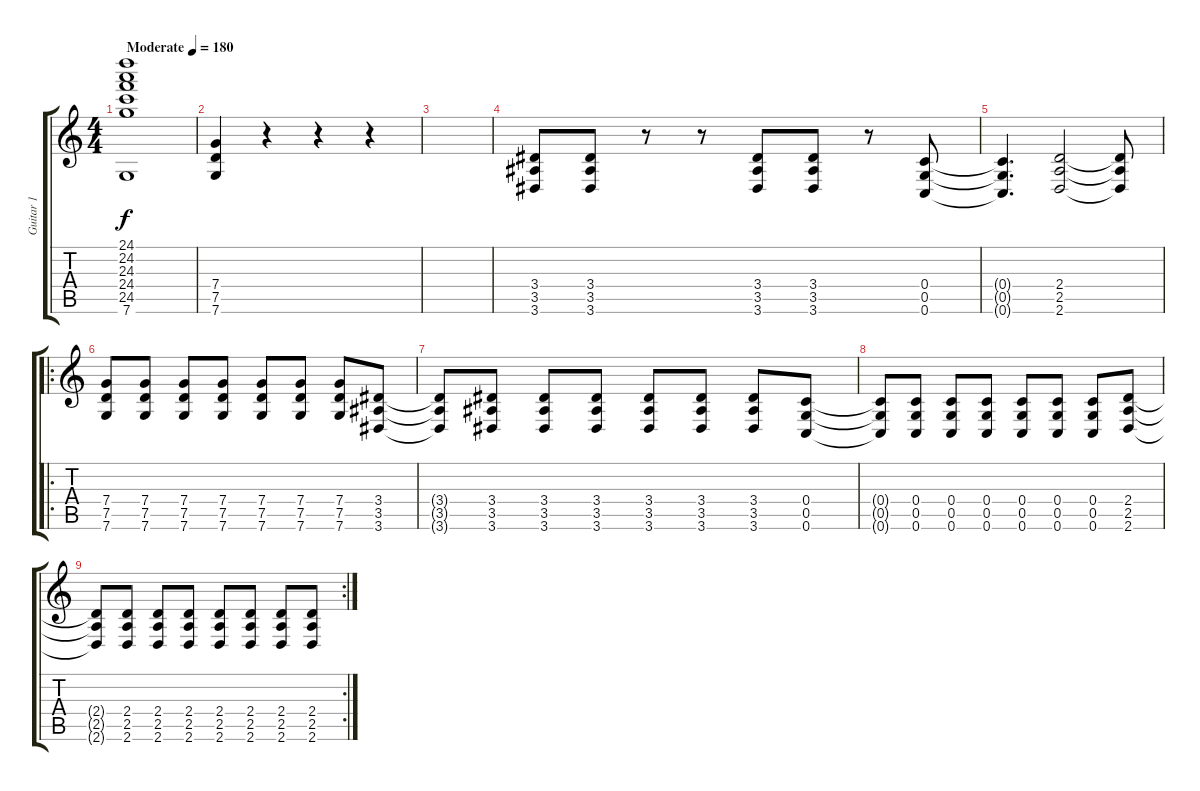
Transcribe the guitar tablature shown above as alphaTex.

\track ("Guitar 1" "Guitar 1") {instrument distortionguitar}
\staff {score tabs}
\tuning (D4 A3 F3 C3 G2 C2) {hide}
\ts (4 4)
\tempo (180 "Moderate")
\clef g2
\ks c
(24.1 24.2 24.3 24.4 24.5 7.6).1{dy f instrument reversecymbal} |
(7.4 7.5 7.6).4{instrument distortionguitar} r.4 r.4 r.4 |
|
(3.4 3.5 3.6).8 (3.4 3.5 3.6).8 r.8 r.8 (3.4 3.5 3.6).8 (3.4 3.5 3.6).8 r.8 (0.4 0.5 0.6).8 |
(0.4{t} 0.5{t} 0.6{t}).4{d} (2.4 2.5 2.6).2 (2.4{t} 2.5{t} 2.6{t}).8 |
\ro
(7.4 7.5 7.6).8 (7.4 7.5 7.6).8 (7.4 7.5 7.6).8 (7.4 7.5 7.6).8 (7.4 7.5 7.6).8 (7.4 7.5 7.6).8 (7.4 7.5 7.6).8 (3.4 3.5 3.6).8 |
(3.4{t} 3.5{t} 3.6{t}).8 (3.4 3.5 3.6).8 (3.4 3.5 3.6).8 (3.4 3.5 3.6).8 (3.4 3.5 3.6).8 (3.4 3.5 3.6).8 (3.4 3.5 3.6).8 (0.4 0.5 0.6).8 |
(0.4{t} 0.5{t} 0.6{t}).8 (0.4 0.5 0.6).8 (0.4 0.5 0.6).8 (0.4 0.5 0.6).8 (0.4 0.5 0.6).8 (0.4 0.5 0.6).8 (0.4 0.5 0.6).8 (2.4 2.5 2.6).8 |
\rc 2
(2.4{t} 2.5{t} 2.6{t}).8 (2.4 2.5 2.6).8 (2.4 2.5 2.6).8 (2.4 2.5 2.6).8 (2.4 2.5 2.6).8 (2.4 2.5 2.6).8 (2.4 2.5 2.6).8 (2.4 2.5 2.6).8
